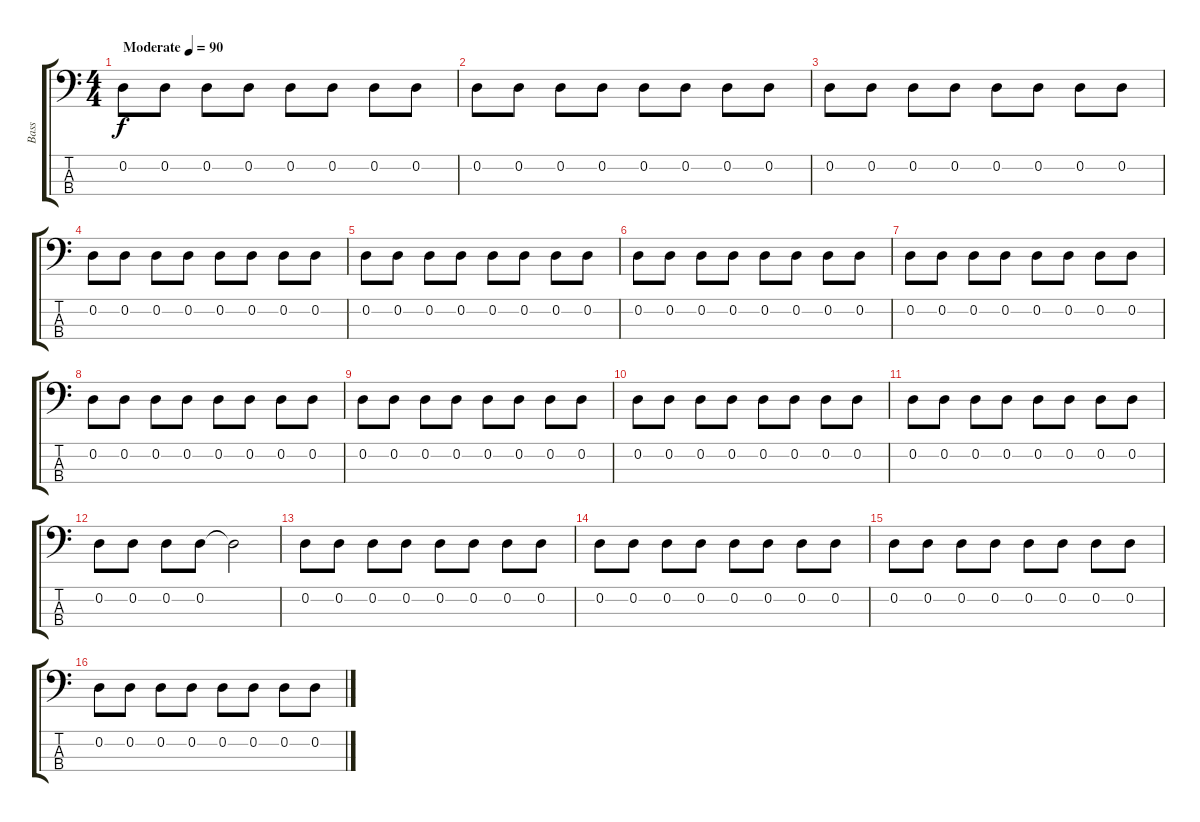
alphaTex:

\track ("Bass" "Bass") {instrument electricbassfinger}
\staff {score tabs}
\tuning (G2 D2 A1 E1) {hide}
\ts (4 4)
\tempo (90 "Moderate")
\clef f4
\ks c
0.2.8{dy f instrument electricbassfinger} 0.2.8 0.2.8 0.2.8 0.2.8 0.2.8 0.2.8 0.2.8 |
0.2.8 0.2.8 0.2.8 0.2.8 0.2.8 0.2.8 0.2.8 0.2.8 |
0.2.8 0.2.8 0.2.8 0.2.8 0.2.8 0.2.8 0.2.8 0.2.8 |
0.2.8 0.2.8 0.2.8 0.2.8 0.2.8 0.2.8 0.2.8 0.2.8 |
0.2.8 0.2.8 0.2.8 0.2.8 0.2.8 0.2.8 0.2.8 0.2.8 |
0.2.8 0.2.8 0.2.8 0.2.8 0.2.8 0.2.8 0.2.8 0.2.8 |
0.2.8 0.2.8 0.2.8 0.2.8 0.2.8 0.2.8 0.2.8 0.2.8 |
0.2.8 0.2.8 0.2.8 0.2.8 0.2.8 0.2.8 0.2.8 0.2.8 |
0.2.8 0.2.8 0.2.8 0.2.8 0.2.8 0.2.8 0.2.8 0.2.8 |
0.2.8 0.2.8 0.2.8 0.2.8 0.2.8 0.2.8 0.2.8 0.2.8 |
0.2.8 0.2.8 0.2.8 0.2.8 0.2.8 0.2.8 0.2.8 0.2.8 |
0.2.8 0.2.8 0.2.8 0.2.8 0.2{t}.2 |
0.2.8 0.2.8 0.2.8 0.2.8 0.2.8 0.2.8 0.2.8 0.2.8 |
0.2.8 0.2.8 0.2.8 0.2.8 0.2.8 0.2.8 0.2.8 0.2.8 |
0.2.8 0.2.8 0.2.8 0.2.8 0.2.8 0.2.8 0.2.8 0.2.8 |
0.2.8 0.2.8 0.2.8 0.2.8 0.2.8 0.2.8 0.2.8 0.2.8
